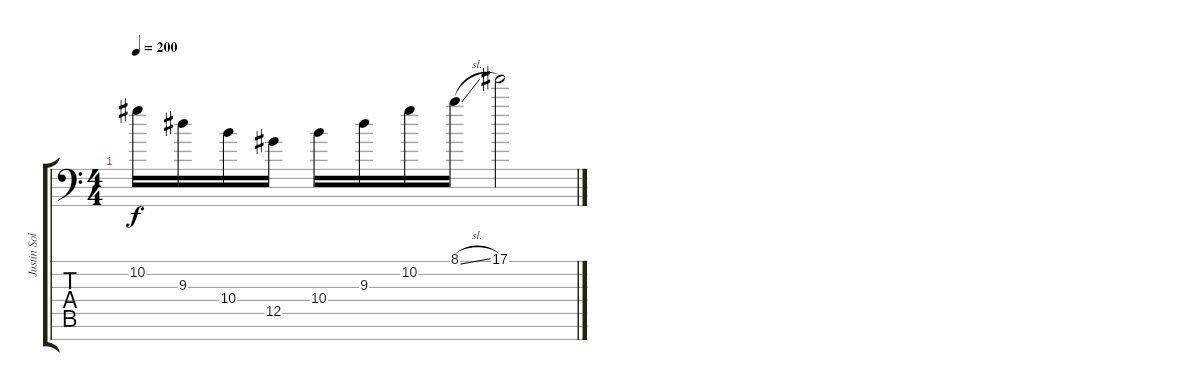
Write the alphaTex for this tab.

\track ("Justin Solo" "Justin Sol") {instrument distortionguitar}
\staff {score tabs}
\tuning (Eb4 Bb3 Gb3 Db3 Ab2 Eb2 Ab1) {hide}
\ts (4 4)
\tempo 200
\clef f4
\ks c
10.2.16{dy f} 9.3.16 10.4.16 12.5.16 10.4.16 9.3.16 10.2.16 8.1{sl}.16 17.1.2
